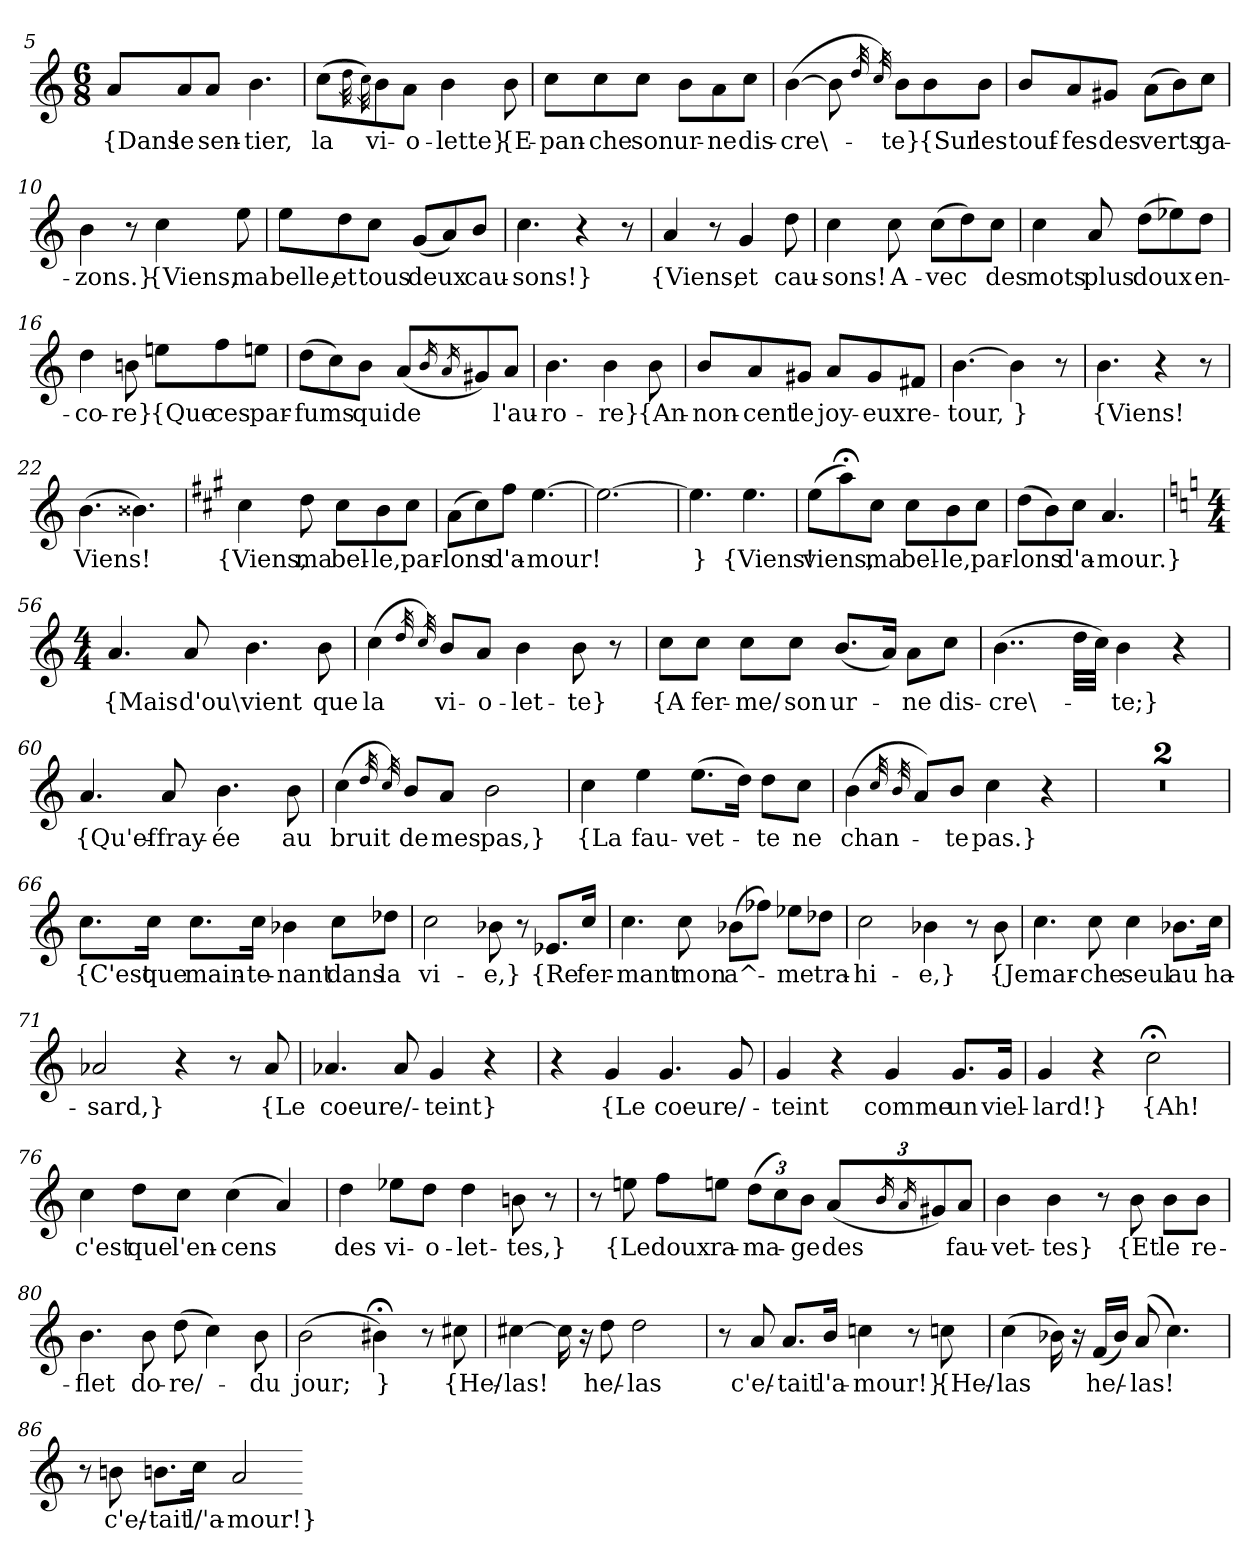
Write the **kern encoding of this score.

**kern	**text
*part1	*part1
*staff1	*staff1
*clefG2	*
*k[]	*
*M6/8	*
=5	=5
8a/L	{Dans
8a/	le
8a/J	sen-
4.b	-tier,
=6	=6
(8cc\L	la
32qdd\	.
32qcc\)	.
8b\	vi-
8a\J	-o-
4b	-lette}
8b	{E-
=7	=7
8cc\L	-pan-
8cc\	-che
8cc\J	son
8b\L	ur-
8a\	-ne
8cc\J	dis-
=8	=8
([4b	-cre\-
8b]	.
32qdd	.
32qcc)	.
8b\L	-te}
8b\	{Sur
8b\J	les
=9	=9
8b/L	touf-
8a/	-fes
8g#X/J	des
(8a\L	verts
8b\)	.
8cc\J	ga-
=10	=10
4b	-zons.}
8r	.
4cc	{Viens,
8ee	ma
=11	=11
8ee\L	belle,
8dd\	et
8cc\J	tous
(8g/L	deux
8a/)	.
8b/J	cau-
=12	=12
4.cc	-sons!}
4r	.
8r	.
=13	=13
4a	{Viens,
8r	.
4g	et
8dd	cau-
=14	=14
4cc	-sons!
8cc	A-
(8cc\L	-vec
8dd\)	.
8cc\J	des
=15	=15
4cc	mots
8a	plus
(8dd\L	doux
8ee-X\)	.
8dd\J	en-
=16	=16
4dd	-co-
8bn	-re}
8een\L	{Que
8ff\	ces
8een\J	par-
=17	=17
(8dd\L	-fums
8cc\)	.
8b\J	qui
(8a/L	de
16qb/	.
16qa/	.
8g#X/)	.
8a/J	l'au-
=18	=18
4.b	-ro-
4b	-re}
8b	{An-
=19	=19
8b/L	-non-
8a/	-cent
8g#X/J	le
8a/L	joy-
8g#/	-eux
8f#X/J	re-
=20	=20
[4.b	-tour,
4b]	}
8r	.
=21	=21
4.b	{Viens!
4r	.
8r	.
=22	=22
(4.b	Viens!
4.b##X)	.
=23	=23
*k[f#c#g#]	*
4cc#	{Viens,
8dd	ma
8cc#\L	bel-
8b\	-le,
8cc#\J	par-
=24	=24
(8a\L	-lons
8cc#\)	.
8ff#\J	d'a-
[4.ee	-mour!
=25	=25
2.ee_	.
=26	=26
4.ee]	}
4.ee	{Viens!
=27	=27
(8ee\L	viens,
8aa;<\)	.
8cc#\J	ma
8cc#\L	bel-
8b\	-le,
8cc#\J	par-
=28	=28
(8dd\L	-lons
8b\)	.
8cc#\J	d'a-
4.a	-mour.}
=56	=56
*k[]	*
*M4/4	*
4.a	{Mais
8a	d'ou\
4.b	vient
8b	que
=57	=57
(4cc	la
32qdd	.
32qcc)	.
8b/L	vi-
8a/J	-o-
4b	-let-
8b	-te}
8r	.
=58	=58
8cc\L	{A
8cc\J	fer-
8cc\L	-me/
8cc\J	son
(8.b/L	ur-
16a/Jk)	.
8a\L	-ne
8cc\J	dis-
=59	=59
(4..b	cre\-
32dd\LLL	.
32cc\JJJ)	.
4b	-te;}
4r	.
=60	=60
4.a	{Qu'ef-
8a	-fray-
4.b	-ée
8b	au
=61	=61
(4cc	bruit
32qdd	.
32qcc)	.
8b/L	de
8a/J	mes
2b	pas,}
=62	=62
4cc	{La
4ee	fau-
(8.ee\L	-vet-
16dd\Jk)	.
8dd\L	-te
8cc\J	ne
=63	=63
(4b	chan-
32qcc	.
32qb	.
8a/L)	.
8b/J	-te
4cc	pas.}
4r	.
=64	=64
1r	.
=65	=65
1r;<	.
=66	=66
8.cc\L	{C'est
16cc\Jk	que
8.cc\L	main-
16cc\Jk	-te-
4b-X	-nant
8cc\L	dans
8dd-X\J	la
=67	=67
2cc	vi-
8b-X	-e,}
8r	.
8.e-X/L	{Re
16cc/Jk	fer-
=68	=68
4.cc	-mant
8cc	mon
(8b-X\L	a^-
8ff-X\J)	.
8ee-X\L	-me
8dd-X\J	tra-
=69	=69
2cc	-hi-
4b-X	-e,}
8r	.
8b-	{Je
=70	=70
4.cc	mar-
8cc	-che
4cc	seul
8.b-X\L	au
16cc\Jk	ha-
=71	=71
2a-X	-sard,}
4r	.
8r	.
8a-	{Le
=72	=72
4.a-X	coeur
8a-	e/-
4g	-teint}
4r	.
=73	=73
4r	.
4g	{Le
4.g	coeur
8g	e/-
=74	=74
4g	-teint
4r	.
4g	comme
8.g/L	un
16g/Jk	viel-
=75	=75
4g	-lard!}
4r	.
2cc;<	{Ah!
=76	=76
4cc	c'est
8dd\L	que
8cc\J	l'en-
(4cc	-cens
4a)	.
=77	=77
4dd	des
8ee-X\L	vi-
8dd\J	-o-
4dd	-let-
8bn	-tes,}
8r	.
=78	=78
8r	.
8een	{Le
8ff\L	doux
8een\J	ra-
(12dd\L	-ma-
12cc\)	.
12b\J	-ge
(12a/L	des
16qb/	.
16qa/	.
12g#X/)	.
12a/J	fau-
=79	=79
4b	-vet-
4b	-tes}
8r	.
8b	{Et
8b\L	le
8b\J	re-
=80	=80
4.b	-flet
8b	do-
(8dd	-re/-
4cc)	.
8b	du
=81	=81
(2b	jour;
4b#X;<)	}
8r	.
8cc#X	{He/-
=82	=82
[4cc#X	-las!
16cc#]	.
16r	.
8dd	he/-
2dd	-las
=83	=83
8r	.
8a	c'e/-
8.a/L	-tait
16b/Jk	l'a-
4ccn	-mour!}
8r	.
8ccn	{He/-
=85	=85
(4cc	-las
16b-X)	.
16r	.
(16f/LL	he/-
16b-/JJ)	.
(8a	-las!
4.cc)	.
=86	=86
8r	.
8bn	c'e/-
8.bn\L	-tait
16cc\Jk	l/'a-
2a	-mour!}
=-	=-
*-	*-
